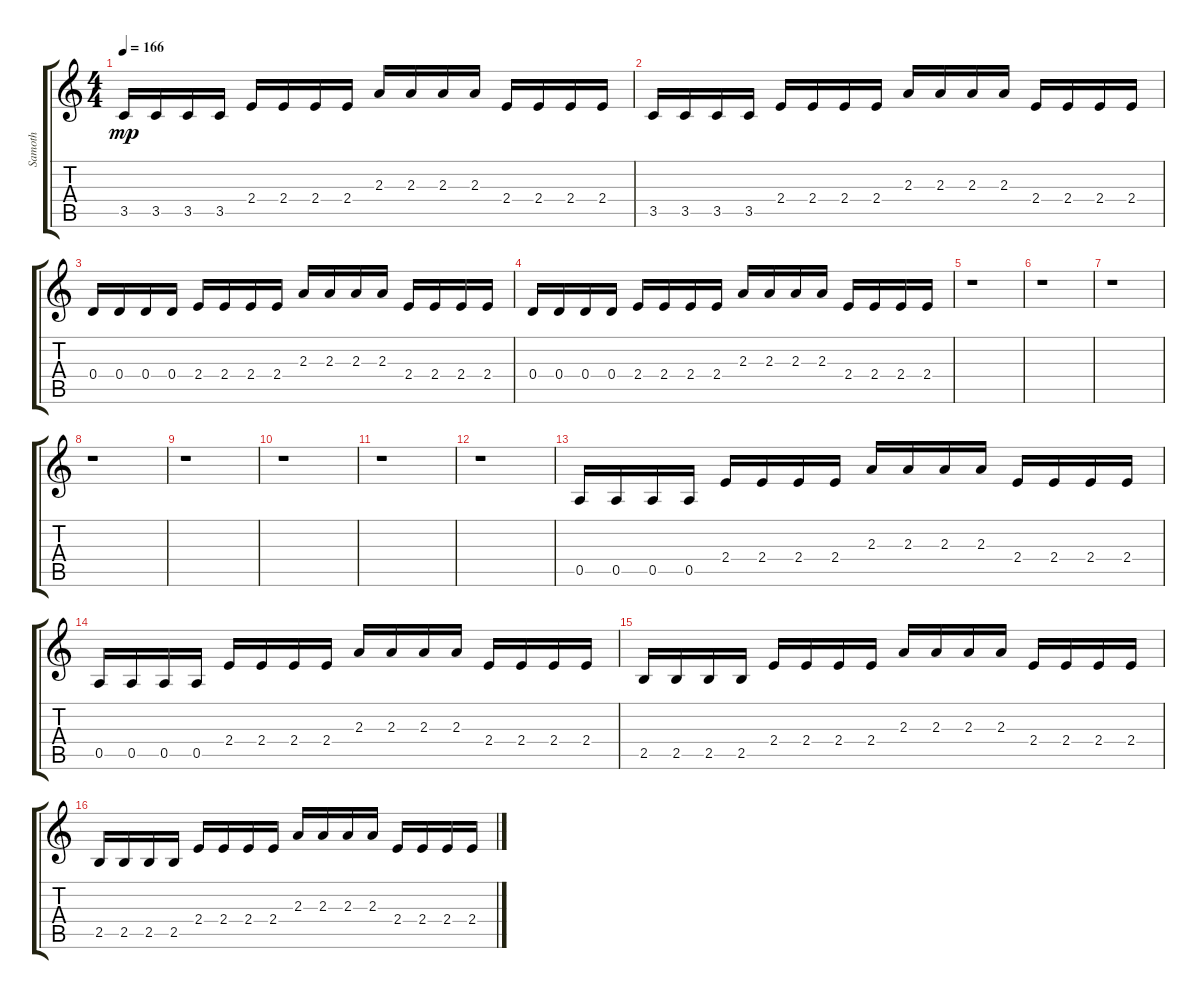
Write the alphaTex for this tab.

\track ("Samoth" "Samoth") {instrument distortionguitar}
\staff {score tabs}
\tuning (E4 B3 G3 D3 A2 E2) {hide}
\ts (4 4)
\tempo 166
\clef g2
\ks c
3.5.16{dy mp} 3.5.16 3.5.16 3.5.16 2.4.16 2.4.16 2.4.16 2.4.16 2.3.16 2.3.16 2.3.16 2.3.16 2.4.16 2.4.16 2.4.16 2.4.16 |
3.5.16 3.5.16 3.5.16 3.5.16 2.4.16 2.4.16 2.4.16 2.4.16 2.3.16 2.3.16 2.3.16 2.3.16 2.4.16 2.4.16 2.4.16 2.4.16 |
0.4.16 0.4.16 0.4.16 0.4.16 2.4.16 2.4.16 2.4.16 2.4.16 2.3.16 2.3.16 2.3.16 2.3.16 2.4.16 2.4.16 2.4.16 2.4.16 |
0.4.16 0.4.16 0.4.16 0.4.16 2.4.16 2.4.16 2.4.16 2.4.16 2.3.16 2.3.16 2.3.16 2.3.16 2.4.16 2.4.16 2.4.16 2.4.16 |
r.1 |
r.1 |
r.1 |
r.1 |
r.1 |
r.1 |
r.1 |
r.1 |
0.5.16 0.5.16 0.5.16 0.5.16 2.4.16 2.4.16 2.4.16 2.4.16 2.3.16 2.3.16 2.3.16 2.3.16 2.4.16 2.4.16 2.4.16 2.4.16 |
0.5.16 0.5.16 0.5.16 0.5.16 2.4.16 2.4.16 2.4.16 2.4.16 2.3.16 2.3.16 2.3.16 2.3.16 2.4.16 2.4.16 2.4.16 2.4.16 |
2.5.16 2.5.16 2.5.16 2.5.16 2.4.16 2.4.16 2.4.16 2.4.16 2.3.16 2.3.16 2.3.16 2.3.16 2.4.16 2.4.16 2.4.16 2.4.16 |
2.5.16 2.5.16 2.5.16 2.5.16 2.4.16 2.4.16 2.4.16 2.4.16 2.3.16 2.3.16 2.3.16 2.3.16 2.4.16 2.4.16 2.4.16 2.4.16
